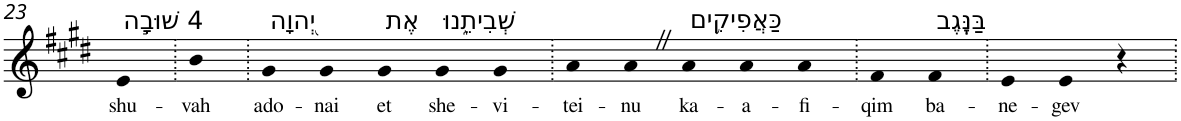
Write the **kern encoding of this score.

**kern	**text
*part1	*part1
*staff1	*staff1
*I"Piano	*
*I'Pno	*
!!LO:PB:g=z
*clefG2	*
*k[f#c#g#d#]	*
*E:	*
=23	=23
!LO:TX:a:t=4 שׁוּבָ֣ה	!
!	!LO:LY:b
4e	shu-
=24.	=24.
!	!LO:LY:b
4b	-vah
=25.	=25.
!LO:TX:a:t=יְ֭הוָה	!
!	!LO:LY:b
4g#	ado-
!	!LO:LY:b
4g#	-nai
!LO:TX:a:t=אֶת	!
!	!LO:LY:b
4g#	et
!LO:TX:a:t=שְׁבִיתֵ֑נוּ	!
!	!LO:LY:b
4g#	she-
!	!LO:LY:b
4g#	-vi-
=26.	=26.
!	!LO:LY:b
4a	-tei-
!	!LO:LY:b
4aZ	-nu
!LO:TX:a:t=כַּאֲפִיקִ֥ים	!
!	!LO:LY:b
4a	ka-
!	!LO:LY:b
4a	-a-
!	!LO:LY:b
4a	-fi-
=27.	=27.
!	!LO:LY:b
4f#	-qim
!LO:TX:a:t=בַּנֶּֽגֶב	!
!	!LO:LY:b
4f#	ba-
=28.	=28.
!	!LO:LY:b
4e	-ne-
!	!LO:LY:b
4e	-gev
4r	.
=.	=.
*-	*-
